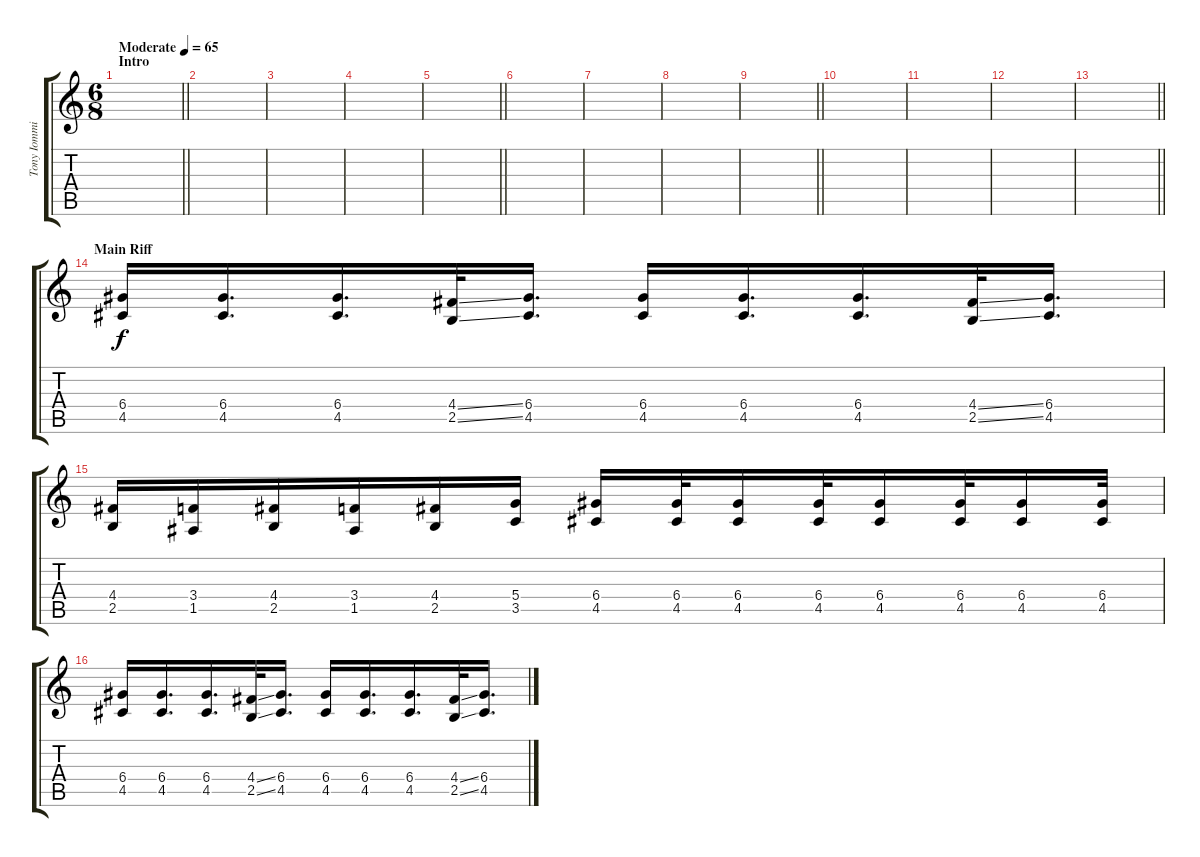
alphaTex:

\track ("Tony Iommi (Guitar)" "Tony Iommi") {instrument distortionguitar}
\staff {score tabs}
\tuning (E4 B3 G3 D3 A2 E2) {hide}
\ts (6 8)
\section ("" "Intro")
\tempo (65 "Moderate")
\clef g2
\barLineRight lightlight
\ks c
|
|
|
|
\barLineRight lightlight
|
|
|
|
\barLineRight lightlight
|
|
|
|
\barLineRight lightlight
|
\section ("" "Main Riff")
(6.4 4.5).16 (6.4 4.5).16{d} (6.4 4.5).16{d} (4.4{ss} 2.5{ss}).32 (6.4 4.5).16{d} (6.4 4.5).16 (6.4 4.5).16{d} (6.4 4.5).16{d} (4.4{ss} 2.5{ss}).32 (6.4 4.5).16{d} |
(4.4 2.5).16 (3.4 1.5).16 (4.4 2.5).16 (3.4 1.5).16 (4.4 2.5).16 (5.4 3.5).16 (6.4 4.5).16 (6.4 4.5).32 (6.4 4.5).16 (6.4 4.5).32 (6.4 4.5).16 (6.4 4.5).32 (6.4 4.5).16 (6.4 4.5).32 |
(6.4 4.5).16 (6.4 4.5).16{d} (6.4 4.5).16{d} (4.4{ss} 2.5{ss}).32 (6.4 4.5).16{d} (6.4 4.5).16 (6.4 4.5).16{d} (6.4 4.5).16{d} (4.4{ss} 2.5{ss}).32 (6.4 4.5).16{d}
